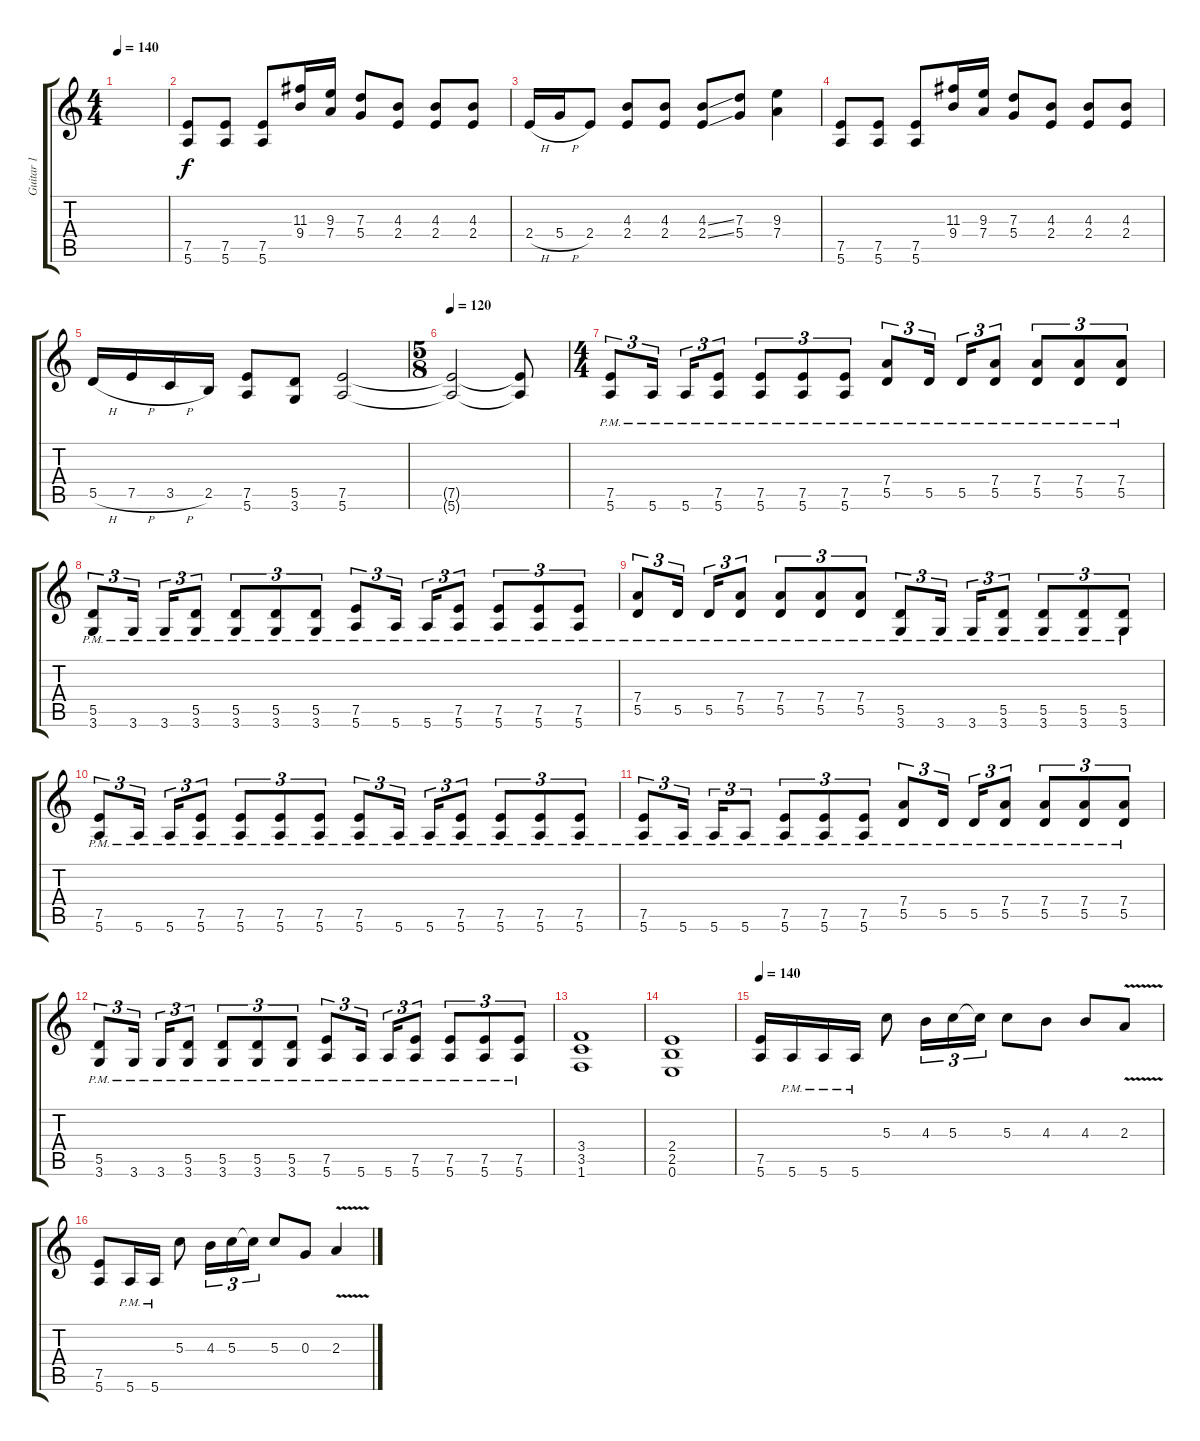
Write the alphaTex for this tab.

\track ("Guitar 1" "Guitar 1") {instrument distortionguitar}
\staff {score tabs}
\tuning (E4 B3 G3 D3 A2 E2) {hide}
\ts (4 4)
\tempo 140
\clef g2
\ks c
|
(7.5 5.6).8 (7.5 5.6).8 (7.5 5.6).8 (11.3 9.4).16 (9.3 7.4).16 (7.3 5.4).8 (4.3 2.4).8 (4.3 2.4).8 (4.3 2.4).8 |
2.4{h}.16 5.4{h}.16 2.4.8 (4.3 2.4).8 (4.3 2.4).8 (4.3{ss} 2.4{ss}).8 (7.3 5.4).8 (9.3 7.4).4 |
(7.5 5.6).8 (7.5 5.6).8 (7.5 5.6).8 (11.3 9.4).16 (9.3 7.4).16 (7.3 5.4).8 (4.3 2.4).8 (4.3 2.4).8 (4.3 2.4).8 |
5.5{h}.16 7.5{h}.16 3.5{h}.16 2.5.16 (7.5 5.6).8 (5.5 3.6).8 (7.5 5.6).2 |
\ts (5 8)
\tempo 120
(7.5{t} 5.6{t}).2 (7.5{t} 5.6{t}).8 |
\ts (4 4)
(7.5{pm} 5.6{pm}).8{tu (3 2)} 5.6{pm}.16{tu (3 2) beam splitsecondary} 5.6{pm}.16{tu (3 2)} (7.5{pm} 5.6{pm}).8{tu (3 2)} (7.5{pm} 5.6{pm}).8{tu (3 2)} (7.5{pm} 5.6{pm}).8{tu (3 2)} (7.5{pm} 5.6{pm}).8{tu (3 2)} (7.4{pm} 5.5{pm}).8{tu (3 2)} 5.5{pm}.16{tu (3 2) beam splitsecondary} 5.5{pm}.16{tu (3 2)} (7.4{pm} 5.5{pm}).8{tu (3 2)} (7.4{pm} 5.5{pm}).8{tu (3 2)} (7.4{pm} 5.5{pm}).8{tu (3 2)} (7.4{pm} 5.5{pm}).8{tu (3 2)} |
(5.5{pm} 3.6{pm}).8{tu (3 2)} 3.6{pm}.16{tu (3 2) beam splitsecondary} 3.6{pm}.16{tu (3 2)} (5.5{pm} 3.6{pm}).8{tu (3 2)} (5.5{pm} 3.6{pm}).8{tu (3 2)} (5.5{pm} 3.6{pm}).8{tu (3 2)} (5.5{pm} 3.6{pm}).8{tu (3 2)} (7.5{pm} 5.6{pm}).8{tu (3 2)} 5.6{pm}.16{tu (3 2) beam splitsecondary} 5.6{pm}.16{tu (3 2)} (7.5{pm} 5.6{pm}).8{tu (3 2)} (7.5{pm} 5.6{pm}).8{tu (3 2)} (7.5{pm} 5.6{pm}).8{tu (3 2)} (7.5{pm} 5.6{pm}).8{tu (3 2)} |
(7.4{pm} 5.5{pm}).8{tu (3 2)} 5.5{pm}.16{tu (3 2) beam splitsecondary} 5.5{pm}.16{tu (3 2)} (7.4{pm} 5.5{pm}).8{tu (3 2)} (7.4{pm} 5.5{pm}).8{tu (3 2)} (7.4{pm} 5.5{pm}).8{tu (3 2)} (7.4{pm} 5.5{pm}).8{tu (3 2)} (5.5{pm} 3.6{pm}).8{tu (3 2)} 3.6{pm}.16{tu (3 2) beam splitsecondary} 3.6{pm}.16{tu (3 2)} (5.5{pm} 3.6{pm}).8{tu (3 2)} (5.5{pm} 3.6{pm}).8{tu (3 2)} (5.5{pm} 3.6{pm}).8{tu (3 2)} (5.5{pm} 3.6{pm}).8{tu (3 2)} |
(7.5{pm} 5.6{pm}).8{tu (3 2)} 5.6{pm}.16{tu (3 2) beam splitsecondary} 5.6{pm}.16{tu (3 2)} (7.5{pm} 5.6{pm}).8{tu (3 2)} (7.5{pm} 5.6{pm}).8{tu (3 2)} (7.5{pm} 5.6{pm}).8{tu (3 2)} (7.5{pm} 5.6{pm}).8{tu (3 2)} (7.5{pm} 5.6{pm}).8{tu (3 2)} 5.6{pm}.16{tu (3 2) beam splitsecondary} 5.6{pm}.16{tu (3 2)} (7.5{pm} 5.6{pm}).8{tu (3 2)} (7.5{pm} 5.6{pm}).8{tu (3 2)} (7.5{pm} 5.6{pm}).8{tu (3 2)} (7.5{pm} 5.6{pm}).8{tu (3 2)} |
(7.5{pm} 5.6{pm}).8{tu (3 2)} 5.6{pm}.16{tu (3 2) beam splitsecondary} 5.6{pm}.16{tu (3 2)} 5.6{pm}.8{tu (3 2)} (7.5{pm} 5.6{pm}).8{tu (3 2)} (7.5{pm} 5.6{pm}).8{tu (3 2)} (7.5{pm} 5.6{pm}).8{tu (3 2)} (7.4{pm} 5.5{pm}).8{tu (3 2)} 5.5{pm}.16{tu (3 2) beam splitsecondary} 5.5{pm}.16{tu (3 2)} (7.4{pm} 5.5{pm}).8{tu (3 2)} (7.4{pm} 5.5{pm}).8{tu (3 2)} (7.4{pm} 5.5{pm}).8{tu (3 2)} (7.4{pm} 5.5{pm}).8{tu (3 2)} |
(5.5{pm} 3.6{pm}).8{tu (3 2)} 3.6{pm}.16{tu (3 2) beam splitsecondary} 3.6{pm}.16{tu (3 2)} (5.5{pm} 3.6{pm}).8{tu (3 2)} (5.5{pm} 3.6{pm}).8{tu (3 2)} (5.5{pm} 3.6{pm}).8{tu (3 2)} (5.5{pm} 3.6{pm}).8{tu (3 2)} (7.5{pm} 5.6{pm}).8{tu (3 2)} 5.6{pm}.16{tu (3 2) beam splitsecondary} 5.6{pm}.16{tu (3 2)} (7.5{pm} 5.6{pm}).8{tu (3 2)} (7.5{pm} 5.6{pm}).8{tu (3 2)} (7.5{pm} 5.6{pm}).8{tu (3 2)} (7.5{pm} 5.6{pm}).8{tu (3 2)} |
(3.4 3.5 1.6).1 |
(2.4 2.5 0.6).1 |
\tempo 140
(7.5 5.6).16{volume 8} 5.6{pm}.16 5.6{pm}.16 5.6{pm}.16 5.3.8 4.3.16{tu (3 2)} 5.3.16{tu (3 2)} 5.3{t}.16{tu (3 2)} 5.3.8 4.3.8 4.3.8 2.3{v}.8 |
(7.5 5.6).8 5.6{pm}.16 5.6{pm}.16 5.3.8 4.3.16{tu (3 2)} 5.3.16{tu (3 2)} 5.3{t}.16{tu (3 2)} 5.3.8 0.3.8 2.3{v}.4
